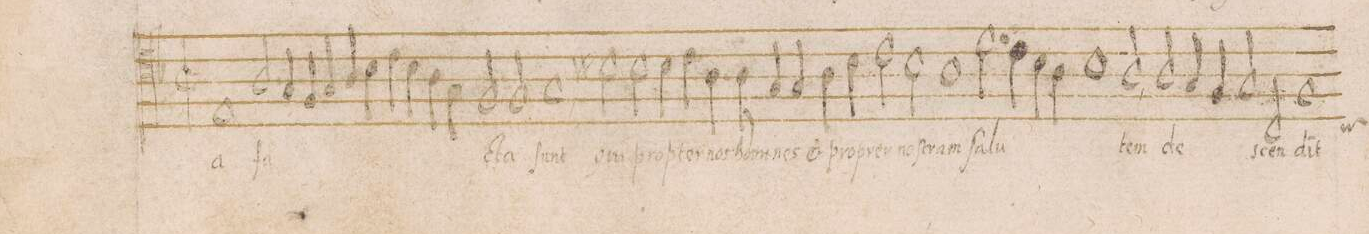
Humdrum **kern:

**kern	**text
*I"TENOR	*
*clefC4	*
*k[b-]	*
*met(C|)	*
*M2/1	*
1E	-a
=56-	=56-
2.A/	fa-
4G/	.
4F/	.
4G/	.
4A/	.
4B-\	.
=57-	=57-
4c\	.
4B-\	.
4A\	.
4G\	.
2F/	.
2F/	-cta
=58-	=58-
1G,	Sunt
2Bn\	qui
2B\	pro-
=59-	=59-
4Bny\	-pter
4c\	nos
4.A\	ho-
8A\	-mi-
4G/	-nes
4G/	et
4A\	pro-
4B\	-pter
=60-	=60-
2c\	no-
2B-y\	-ſtram
1A	Sa-
=61-	=61-
2.d\	-lu-
4c\	.
4B-\	.
4A\	.
1B-\	.
=62-	=62-
2A,/	-tem
2A/	de-
4G/	.
4F/	.
=63-	=63-
2G/	.
2C/	-scen-
*custos:C	*
1F	-dit
=64-	=64-
*-	*-
